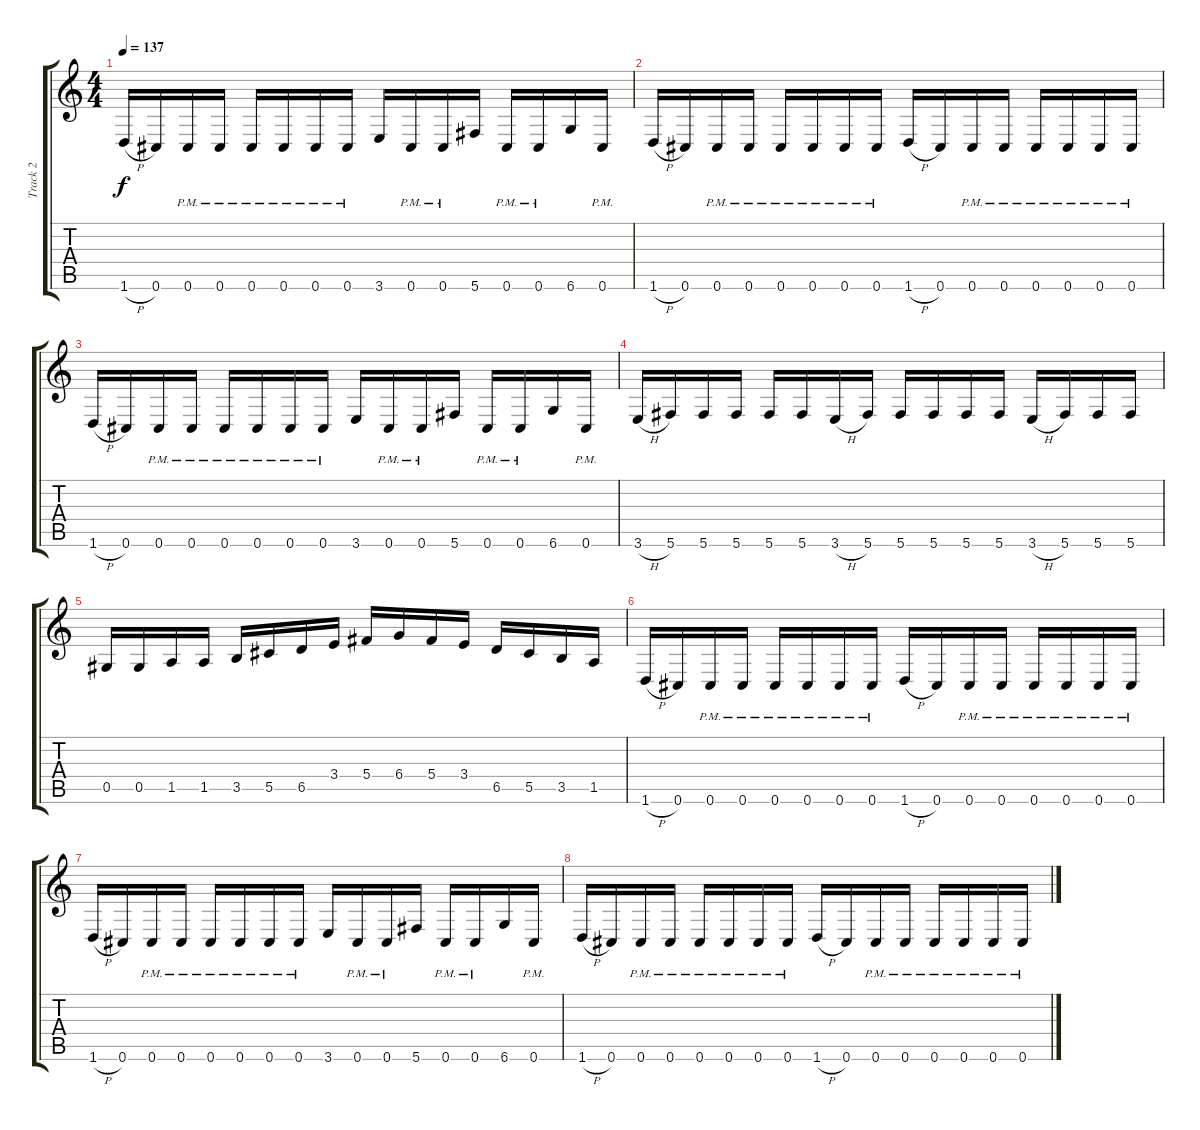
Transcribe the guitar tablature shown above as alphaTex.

\track ("Track 2" "Track 2") {instrument distortionguitar}
\staff {score tabs}
\tuning (Eb4 Bb3 Gb3 Db3 Ab2 Db2) {hide}
\ts (4 4)
\tempo 137
\clef g2
\ks c
1.6{h}.16{dy f} 0.6.16 0.6{pm}.16 0.6{pm}.16 0.6{pm}.16 0.6{pm}.16 0.6{pm}.16 0.6{pm}.16 3.6.16 0.6{pm}.16 0.6{pm}.16 5.6.16 0.6{pm}.16 0.6{pm}.16 6.6.16 0.6{pm}.16 |
1.6{h}.16 0.6.16 0.6{pm}.16 0.6{pm}.16 0.6{pm}.16 0.6{pm}.16 0.6{pm}.16 0.6{pm}.16 1.6{h}.16 0.6.16 0.6{pm}.16 0.6{pm}.16 0.6{pm}.16 0.6{pm}.16 0.6{pm}.16 0.6{pm}.16 |
1.6{h}.16 0.6.16 0.6{pm}.16 0.6{pm}.16 0.6{pm}.16 0.6{pm}.16 0.6{pm}.16 0.6{pm}.16 3.6.16 0.6{pm}.16 0.6{pm}.16 5.6.16 0.6{pm}.16 0.6{pm}.16 6.6.16 0.6{pm}.16 |
3.6{h}.16 5.6.16 5.6.16 5.6.16 5.6.16 5.6.16 3.6{h}.16 5.6.16 5.6.16 5.6.16 5.6.16 5.6.16 3.6{h}.16 5.6.16 5.6.16 5.6.16 |
0.5.16 0.5.16 1.5.16 1.5.16 3.5.16 5.5.16 6.5.16 3.4.16 5.4.16 6.4.16 5.4.16 3.4.16 6.5.16 5.5.16 3.5.16 1.5.16 |
1.6{h}.16 0.6.16 0.6{pm}.16 0.6{pm}.16 0.6{pm}.16 0.6{pm}.16 0.6{pm}.16 0.6{pm}.16 1.6{h}.16 0.6.16 0.6{pm}.16 0.6{pm}.16 0.6{pm}.16 0.6{pm}.16 0.6{pm}.16 0.6{pm}.16 |
1.6{h}.16 0.6.16 0.6{pm}.16 0.6{pm}.16 0.6{pm}.16 0.6{pm}.16 0.6{pm}.16 0.6{pm}.16 3.6.16 0.6{pm}.16 0.6{pm}.16 5.6.16 0.6{pm}.16 0.6{pm}.16 6.6.16 0.6{pm}.16 |
1.6{h}.16 0.6.16 0.6{pm}.16 0.6{pm}.16 0.6{pm}.16 0.6{pm}.16 0.6{pm}.16 0.6{pm}.16 1.6{h}.16 0.6.16 0.6{pm}.16 0.6{pm}.16 0.6{pm}.16 0.6{pm}.16 0.6{pm}.16 0.6{pm}.16
